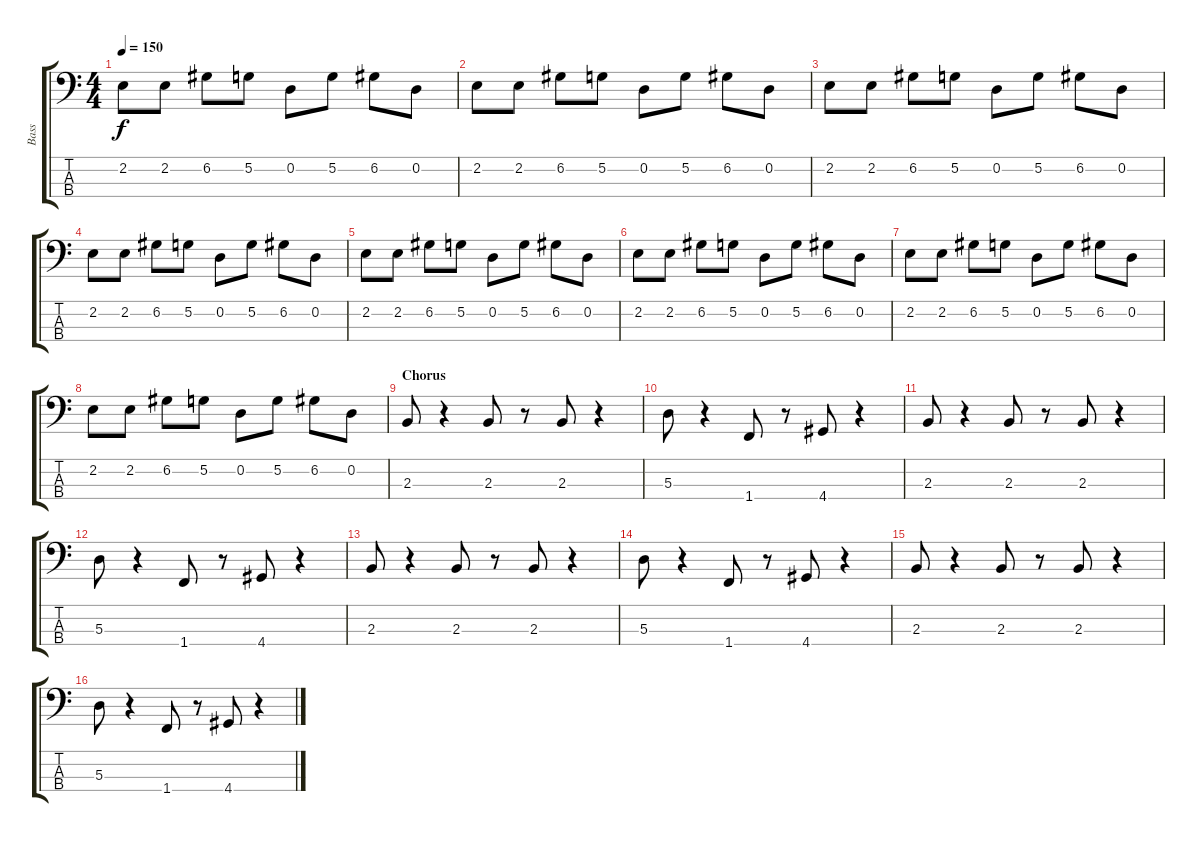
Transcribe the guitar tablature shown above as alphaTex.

\track ("Bass" "Bass") {instrument electricbasspick}
\staff {score tabs}
\tuning (G2 D2 A1 E1) {hide}
\ts (4 4)
\section ("" "")
\tempo 150
\clef f4
\ks c
2.2.8{dy f} 2.2.8 6.2.8 5.2.8 0.2.8 5.2.8 6.2.8 0.2.8 |
2.2.8 2.2.8 6.2.8 5.2.8 0.2.8 5.2.8 6.2.8 0.2.8 |
2.2.8 2.2.8 6.2.8 5.2.8 0.2.8 5.2.8 6.2.8 0.2.8 |
2.2.8 2.2.8 6.2.8 5.2.8 0.2.8 5.2.8 6.2.8 0.2.8 |
2.2.8 2.2.8 6.2.8 5.2.8 0.2.8 5.2.8 6.2.8 0.2.8 |
2.2.8 2.2.8 6.2.8 5.2.8 0.2.8 5.2.8 6.2.8 0.2.8 |
2.2.8 2.2.8 6.2.8 5.2.8 0.2.8 5.2.8 6.2.8 0.2.8 |
2.2.8 2.2.8 6.2.8 5.2.8 0.2.8 5.2.8 6.2.8 0.2.8 |
\section ("" "Chorus")
2.3.8 r.4 2.3.8 r.8 2.3.8 r.4 |
5.3.8 r.4 1.4.8 r.8 4.4.8 r.4 |
2.3.8 r.4 2.3.8 r.8 2.3.8 r.4 |
5.3.8 r.4 1.4.8 r.8 4.4.8 r.4 |
2.3.8 r.4 2.3.8 r.8 2.3.8 r.4 |
5.3.8 r.4 1.4.8 r.8 4.4.8 r.4 |
2.3.8 r.4 2.3.8 r.8 2.3.8 r.4 |
5.3.8 r.4 1.4.8 r.8 4.4.8 r.4
